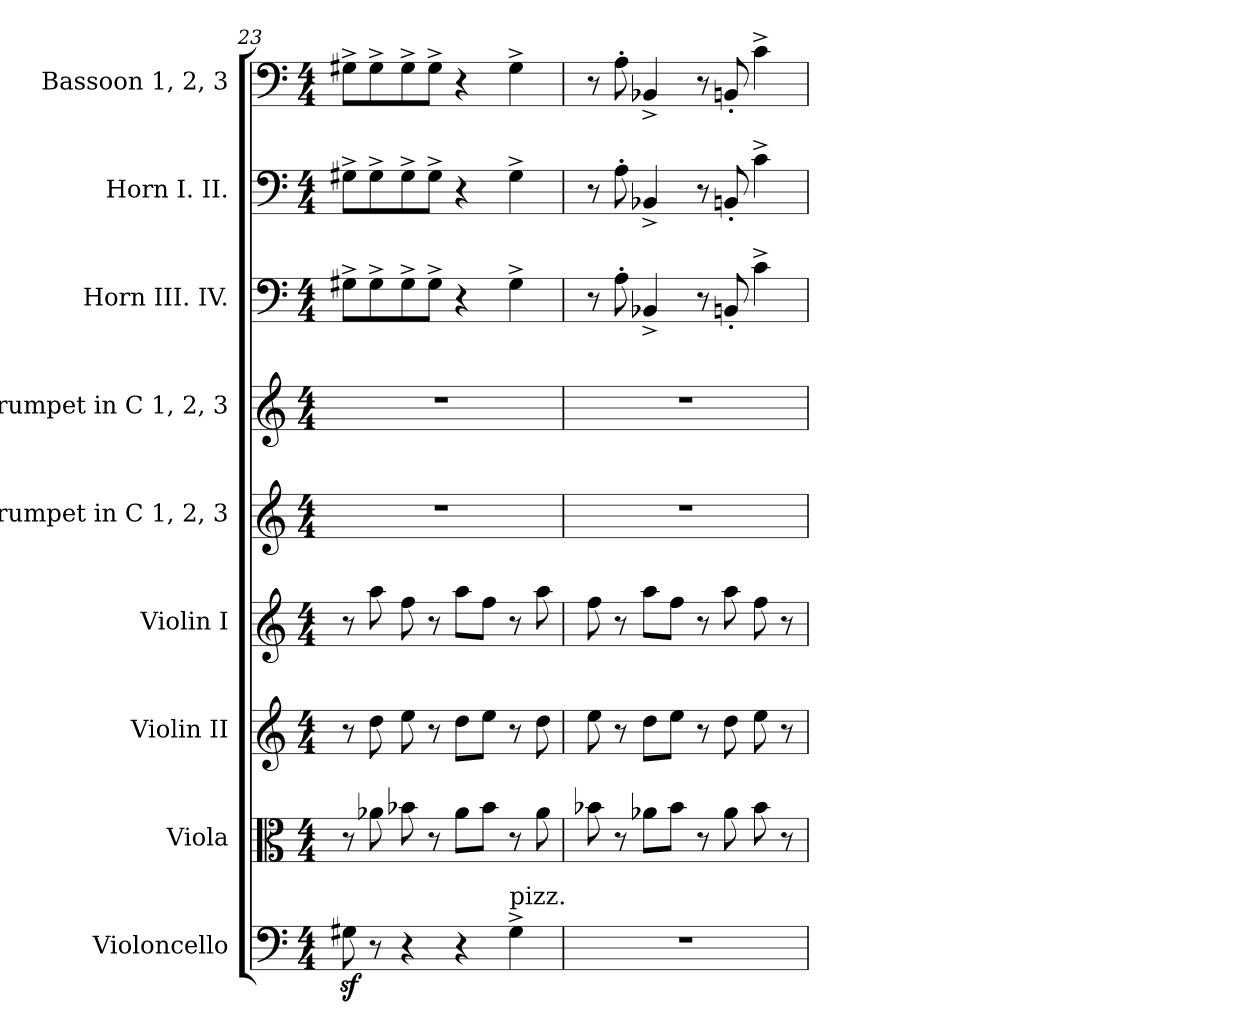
**kern	**kern	**kern	**kern	**kern	**kern	**kern	**kern	**kern
*part9	*part8	*part7	*part6	*part5	*part4	*part3	*part2	*part1
*staff9	*staff8	*staff7	*staff6	*staff5	*staff4	*staff3	*staff2	*staff1
*I"Violoncello	*I"Viola	*I"Violin II	*I"Violin I	*I"Trumpet in C 1, 2, 3	*I"Trumpet in C 1, 2, 3	*I"Horn III. IV.	*I"Horn I. II.	*I"Bassoon 1, 2, 3
*I'Vc.	*I'Vla.	*I'Vln. II	*I'Vln. I	*	*	*I'Hn.	*I'Hn.	*I'Bsn.
*clefF4	*clefC3	*clefG2	*clefG2	*clefG2	*clefG2	*clefF4	*clefF4	*clefF4
*k[]	*k[]	*k[]	*k[]	*k[]	*k[]	*	*	*k[]
*C:	*C:	*C:	*C:	*C:	*C:	*	*	*C:
*M4/4	*M4/4	*M4/4	*M4/4	*M4/4	*M4/4	*M4/4	*M4/4	*M4/4
=23	=23	=23	=23	=23	=23	=23	=23	=23
8G#Xz	8r	8r	8r	1r	1r	8G#X^L	8G#X^L	8G#X^L
8r	8a-X	8dd	8aa	.	.	8G#^	8G#^	8G#^
4r	8b-X	8ee	8ff	.	.	8G#^	8G#^	8G#^
.	8r	8r	8r	.	.	8G#^J	8G#^J	8G#^J
4r	8a-\L	8dd\L	8aa\L	.	.	4r	4r	4r
.	8b-\J	8ee\J	8ff\J	.	.	.	.	.
!LO:TX:a:t=pizz.	!	!	!	!	!	!	!	!
4G#^	8r	8r	8r	.	.	4G#^	4G#^	4G#^
.	8a-	8dd	8aa	.	.	.	.	.
=24	=24	=24	=24	=24	=24	=24	=24	=24
1r	8b-X	8ee	8ff	1r	1r	8r	8r	8r
.	8r	8r	8r	.	.	8A'	8A'	8A'
.	8a-X\L	8dd\L	8aa\L	.	.	4BB-X^	4BB-X^	4BB-X^
.	8b-\J	8ee\J	8ff\J	.	.	.	.	.
.	8r	8r	8r	.	.	8r	8r	8r
.	8a-	8dd	8aa	.	.	8BBn'	8BBn'	8BBn'
.	8b-	8ee	8ff	.	.	4c^	4c^	4c^
.	8r	8r	8r	.	.	.	.	.
=	=	=	=	=	=	=	=	=
*-	*-	*-	*-	*-	*-	*-	*-	*-
